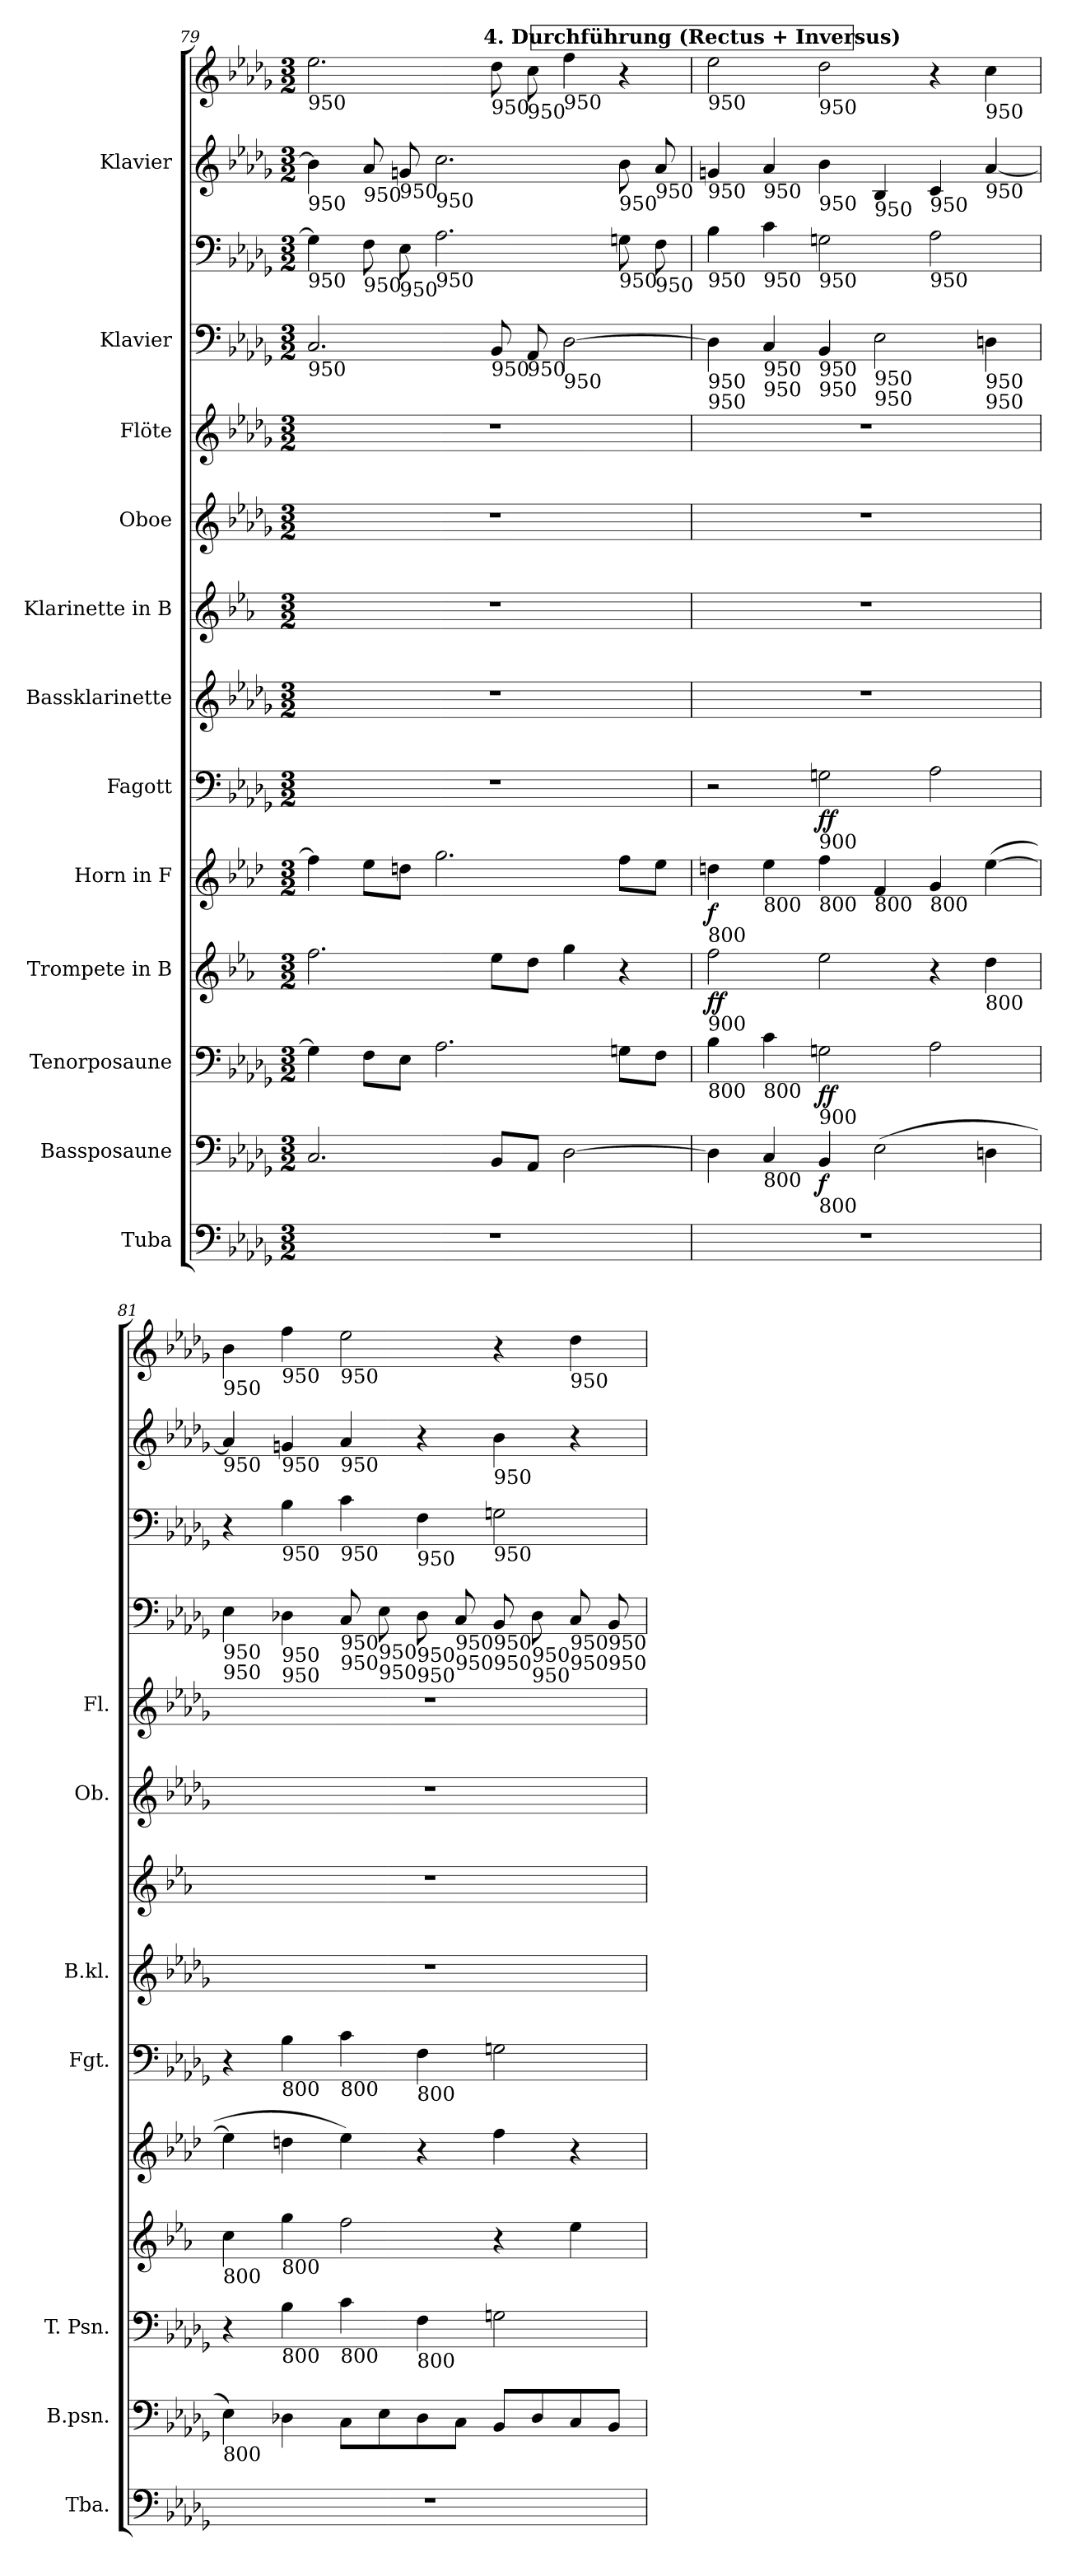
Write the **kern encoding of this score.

**kern	**kern	**dynam	**kern	**dynam	**kern	**dynam	**kern	**dynam	**kern	**dynam	**kern	**kern	**kern	**kern	**kern	**kern	**kern	**kern
*part12	*part11	*part11	*part10	*part10	*part9	*part9	*part8	*part8	*part7	*part7	*part6	*part5	*part4	*part3	*part2	*part2	*part1	*part1
*staff14	*staff13	*staff13	*staff12	*staff12	*staff11	*staff11	*staff10	*staff10	*staff9	*staff9	*staff8	*staff7	*staff6	*staff5	*staff4	*staff3	*staff2	*staff1
*I"Tuba	*I"Bassposaune	*	*I"Tenorposaune	*	*I"Trompete in B	*	*I"Horn in F	*	*I"Fagott	*	*I"Bassklarinette	*I"Klarinette in B	*I"Oboe	*I"Flöte	*I"Klavier	*	*I"Klavier	*
*I'Tba.	*I'B.psn.	*	*I'T. Psn.	*	*	*	*	*	*I'Fgt.	*	*I'B.kl.	*	*I'Ob.	*I'Fl.	*	*	*	*
*clefF4	*clefF4	*	*clefF4	*	*clefG2	*	*clefG2	*	*clefF4	*	*clefG2	*clefG2	*clefG2	*clefG2	*clefF4	*clefF4	*clefG2	*clefG2
*	*	*	*	*	*ITrd1c2	*	*ITrd4c7	*	*	*	*ITrd8c14	*ITrd1c2	*	*	*	*	*	*
*k[b-e-a-d-g-]	*k[b-e-a-d-g-]	*	*k[b-e-a-d-g-]	*	*k[b-e-a-d-g-]	*	*k[b-e-a-d-g-]	*	*k[b-e-a-d-g-]	*	*k[b-e-a-d-g-]	*k[b-e-a-d-g-]	*k[b-e-a-d-g-]	*k[b-e-a-d-g-]	*k[b-e-a-d-g-]	*k[b-e-a-d-g-]	*k[b-e-a-d-g-]	*k[b-e-a-d-g-]
*M3/2	*M3/2	*	*M3/2	*	*M3/2	*	*M3/2	*	*M3/2	*	*M3/2	*M3/2	*M3/2	*M3/2	*M3/2	*M3/2	*M3/2	*M3/2
=79	=79	=79	=79	=79	=79	=79	=79	=79	=79	=79	=79	=79	=79	=79	=79	=79	=79	=79
!	!	!	!	!	!	!	!	!	!	!	!	!	!	!	!	!	!	!LO:TX:b:t=950
!	!	!	!	!	!	!	!	!	!	!	!	!	!	!	!	!	!LO:TX:b:t=950	!
!	!	!	!	!	!	!	!	!	!	!	!	!	!	!	!	!LO:TX:b:t=950	!	!
!	!	!	!	!	!	!	!	!	!	!	!	!	!	!	!LO:TX:b:t=950	!	!	!
1.r	2.C/	.	4G\]	.	2.ee-\	.	4b-\]	.	1.r	.	1.r	1.r	1.r	1.r	2.C/	4G\]	4b-\]	2.ee-\
!	!	!	!	!	!	!	!	!	!	!	!	!	!	!	!	!	!LO:TX:b:t=950	!
!	!	!	!	!	!	!	!	!	!	!	!	!	!	!	!	!LO:TX:b:t=950	!	!
.	.	.	8F\L	.	.	.	8a-\L	.	.	.	.	.	.	.	.	8F\	8a-/	.
!	!	!	!	!	!	!	!	!	!	!	!	!	!	!	!	!	!LO:TX:b:t=950	!
!	!	!	!	!	!	!	!	!	!	!	!	!	!	!	!	!LO:TX:b:t=950	!	!
.	.	.	8E-\J	.	.	.	8gn\J	.	.	.	.	.	.	.	.	8E-\	8gn/	.
!	!	!	!	!	!	!	!	!	!	!	!	!	!	!	!	!	!LO:TX:b:t=950	!
!	!	!	!	!	!	!	!	!	!	!	!	!	!	!	!	!LO:TX:b:t=950	!	!
.	.	.	2.A-\	.	.	.	2.cc\	.	.	.	.	.	.	.	.	2.A-\	2.cc\	.
!	!	!	!	!	!	!	!	!	!	!	!	!	!	!	!	!	!	!LO:TX:b:t=950
!	!	!	!	!	!	!	!	!	!	!	!	!	!	!	!LO:TX:b:t=950	!	!	!
.	8BB-/L	.	.	.	8dd-\L	.	.	.	.	.	.	.	.	.	8BB-/	.	.	8dd-\
!	!	!	!	!	!	!	!	!	!	!	!	!	!	!	!	!	!	!LO:TX:b:t=950
!	!	!	!	!	!	!	!	!	!	!	!	!	!	!	!LO:TX:b:t=950	!	!	!
.	8AA-/J	.	.	.	8cc\J	.	.	.	.	.	.	.	.	.	8AA-/	.	.	8cc\
!	!	!	!	!	!	!	!	!	!	!	!	!	!	!	!	!	!	!LO:TX:b:t=950
!	!	!	!	!	!	!	!	!	!	!	!	!	!	!	!LO:TX:b:t=950	!	!	!
.	[2D-\	.	.	.	4ff\	.	.	.	.	.	.	.	.	.	[2D-\	.	.	4ff\
!	!	!	!	!	!	!	!	!	!	!	!	!	!	!	!	!	!LO:TX:b:t=950	!
!	!	!	!	!	!	!	!	!	!	!	!	!	!	!	!	!LO:TX:b:t=950	!	!
.	.	.	8Gn\L	.	4r	.	8b-\L	.	.	.	.	.	.	.	.	8Gn\	8b-\	4r
!	!	!	!	!	!	!	!	!	!	!	!	!	!	!	!	!	!LO:TX:b:t=950	!
!	!	!	!	!	!	!	!	!	!	!	!	!	!	!	!	!LO:TX:b:t=950	!	!
.	.	.	8F\J	.	.	.	8a-\J	.	.	.	.	.	.	.	.	8F\	8a-/	.
!!LO:REH:place=s1:a:B:fs=14:t=4. Durchführung (Rectus + Inversus)
=80	=80	=80	=80	=80	=80	=80	=80	=80	=80	=80	=80	=80	=80	=80	=80	=80	=80	=80
!	!	!	!	!	!	!	!	!	!	!	!	!	!	!	!	!	!	!LO:TX:b:t=950
!	!	!	!	!	!	!	!	!	!	!	!	!	!	!	!	!	!LO:TX:b:t=950	!
!	!	!	!	!	!	!	!	!	!	!	!	!	!	!	!	!LO:TX:b:t=950	!	!
!	!	!	!	!	!	!	!	!	!	!	!	!	!	!	!LO:TX:b:t=950	!	!	!
!	!	!	!	!	!	!	!	!	!	!	!	!	!	!	!LO:TX:b:t=950	!	!	!
!	!	!	!	!	!	!	!LO:TX:b:t=800	!	!	!	!	!	!	!	!	!	!	!
!	!	!	!	!	!LO:TX:b:t=900	!	!	!	!	!	!	!	!	!	!	!	!	!
!	!	!	!LO:TX:b:t=800	!	!	!	!	!	!	!	!	!	!	!	!	!	!	!
!	!	!	!	!	!	!LO:DY:b	!	!LO:DY:b	!	!	!	!	!	!	!	!	!	!
1.r	4D-\]	.	4B-\	.	2ee-\	ff	4gn\	f	2r	.	1.r	1.r	1.r	1.r	4D-\]	4B-\	4gn/	2ee-\
!	!	!	!	!	!	!	!	!	!	!	!	!	!	!	!	!	!LO:TX:b:t=950	!
!	!	!	!	!	!	!	!	!	!	!	!	!	!	!	!	!LO:TX:b:t=950	!	!
!	!	!	!	!	!	!	!	!	!	!	!	!	!	!	!LO:TX:b:t=950	!	!	!
!	!	!	!	!	!	!	!	!	!	!	!	!	!	!	!LO:TX:b:t=950	!	!	!
!	!	!	!	!	!	!	!LO:TX:b:t=800	!	!	!	!	!	!	!	!	!	!	!
!	!	!	!LO:TX:b:t=800	!	!	!	!	!	!	!	!	!	!	!	!	!	!	!
!	!LO:TX:b:t=800	!	!	!	!	!	!	!	!	!	!	!	!	!	!	!	!	!
.	4C/	.	4c\	.	.	.	4a-\	.	.	.	.	.	.	.	4C/	4c\	4a-/	.
!	!	!	!	!	!	!	!	!	!	!	!	!	!	!	!	!	!	!LO:TX:b:t=950
!	!	!	!	!	!	!	!	!	!	!	!	!	!	!	!	!	!LO:TX:b:t=950	!
!	!	!	!	!	!	!	!	!	!	!	!	!	!	!	!	!LO:TX:b:t=950	!	!
!	!	!	!	!	!	!	!	!	!	!	!	!	!	!	!LO:TX:b:t=950	!	!	!
!	!	!	!	!	!	!	!	!	!	!	!	!	!	!	!LO:TX:b:t=950	!	!	!
!	!	!	!	!	!	!	!	!	!LO:TX:b:t=900	!	!	!	!	!	!	!	!	!
!	!	!	!	!	!	!	!LO:TX:b:t=800	!	!	!	!	!	!	!	!	!	!	!
!	!	!	!LO:TX:b:t=900	!	!	!	!	!	!	!	!	!	!	!	!	!	!	!
!	!LO:TX:b:t=800	!	!	!	!	!	!	!	!	!	!	!	!	!	!	!	!	!
!	!	!LO:DY:b	!	!LO:DY:b	!	!	!	!	!	!LO:DY:b	!	!	!	!	!	!	!	!
.	4BB-/	f	2Gn\	ff	2dd-\	.	4b-\	.	2Gn\	ff	.	.	.	.	4BB-/	2Gn\	4b-\	2dd-\
!	!	!	!	!	!	!	!	!	!	!	!	!	!	!	!	!	!LO:TX:b:t=950	!
!	!	!	!	!	!	!	!	!	!	!	!	!	!	!	!LO:TX:b:t=950	!	!	!
!	!	!	!	!	!	!	!	!	!	!	!	!	!	!	!LO:TX:b:t=950	!	!	!
!	!	!	!	!	!	!	!LO:TX:b:t=800	!	!	!	!	!	!	!	!	!	!	!
.	(>2E-\	.	.	.	.	.	4B-/	.	.	.	.	.	.	.	2E-\	.	4B-/	.
!	!	!	!	!	!	!	!	!	!	!	!	!	!	!	!	!	!LO:TX:b:t=950	!
!	!	!	!	!	!	!	!	!	!	!	!	!	!	!	!	!LO:TX:b:t=950	!	!
!	!	!	!	!	!	!	!LO:TX:b:t=800	!	!	!	!	!	!	!	!	!	!	!
.	.	.	2A-\	.	4r	.	4c/	.	2A-\	.	.	.	.	.	.	2A-\	4c/	4r
!	!	!	!	!	!	!	!	!	!	!	!	!	!	!	!	!	!	!LO:TX:b:t=950
!	!	!	!	!	!	!	!	!	!	!	!	!	!	!	!	!	!LO:TX:b:t=950	!
!	!	!	!	!	!	!	!	!	!	!	!	!	!	!	!LO:TX:b:t=950	!	!	!
!	!	!	!	!	!	!	!	!	!	!	!	!	!	!	!LO:TX:b:t=950	!	!	!
!	!	!	!	!	!LO:TX:b:t=800	!	!	!	!	!	!	!	!	!	!	!	!	!
.	4Dn\	.	.	.	4cc\	.	(>[4a-\	.	.	.	.	.	.	.	4Dn\	.	[4a-/	4cc\
=81	=81	=81	=81	=81	=81	=81	=81	=81	=81	=81	=81	=81	=81	=81	=81	=81	=81	=81
!	!	!	!	!	!	!	!	!	!	!	!	!	!	!	!	!	!	!LO:TX:b:t=950
!	!	!	!	!	!	!	!	!	!	!	!	!	!	!	!	!	!LO:TX:b:t=950	!
!	!	!	!	!	!	!	!	!	!	!	!	!	!	!	!LO:TX:b:t=950	!	!	!
!	!	!	!	!	!	!	!	!	!	!	!	!	!	!	!LO:TX:b:t=950	!	!	!
!	!	!	!	!	!LO:TX:b:t=800	!	!	!	!	!	!	!	!	!	!	!	!	!
!	!LO:TX:b:t=800	!	!	!	!	!	!	!	!	!	!	!	!	!	!	!	!	!
1.r	4E-\)	.	4r	.	4b-\	.	4a-\]	.	4r	.	1.r	1.r	1.r	1.r	4E-\	4r	4a-/]	4b-\
!	!	!	!	!	!	!	!	!	!	!	!	!	!	!	!	!	!	!LO:TX:b:t=950
!	!	!	!	!	!	!	!	!	!	!	!	!	!	!	!	!	!LO:TX:b:t=950	!
!	!	!	!	!	!	!	!	!	!	!	!	!	!	!	!	!LO:TX:b:t=950	!	!
!	!	!	!	!	!	!	!	!	!	!	!	!	!	!	!LO:TX:b:t=950	!	!	!
!	!	!	!	!	!	!	!	!	!	!	!	!	!	!	!LO:TX:b:t=950	!	!	!
!	!	!	!	!	!	!	!	!	!LO:TX:b:t=800	!	!	!	!	!	!	!	!	!
!	!	!	!	!	!LO:TX:b:t=800	!	!	!	!	!	!	!	!	!	!	!	!	!
!	!	!	!LO:TX:b:t=800	!	!	!	!	!	!	!	!	!	!	!	!	!	!	!
.	4D-X\	.	4B-\	.	4ff\	.	4gn\	.	4B-\	.	.	.	.	.	4D-X\	4B-\	4gn/	4ff\
!	!	!	!	!	!	!	!	!	!	!	!	!	!	!	!	!	!	!LO:TX:b:t=950
!	!	!	!	!	!	!	!	!	!	!	!	!	!	!	!	!	!LO:TX:b:t=950	!
!	!	!	!	!	!	!	!	!	!	!	!	!	!	!	!	!LO:TX:b:t=950	!	!
!	!	!	!	!	!	!	!	!	!	!	!	!	!	!	!LO:TX:b:t=950	!	!	!
!	!	!	!	!	!	!	!	!	!	!	!	!	!	!	!LO:TX:b:t=950	!	!	!
!	!	!	!	!	!	!	!	!	!LO:TX:b:t=800	!	!	!	!	!	!	!	!	!
!	!	!	!LO:TX:b:t=800	!	!	!	!	!	!	!	!	!	!	!	!	!	!	!
.	8C\L	.	4c\	.	2ee-\	.	4a-\)	.	4c\	.	.	.	.	.	8C/	4c\	4a-/	2ee-\
!	!	!	!	!	!	!	!	!	!	!	!	!	!	!	!LO:TX:b:t=950	!	!	!
!	!	!	!	!	!	!	!	!	!	!	!	!	!	!	!LO:TX:b:t=950	!	!	!
.	8E-\	.	.	.	.	.	.	.	.	.	.	.	.	.	8E-\	.	.	.
!	!	!	!	!	!	!	!	!	!	!	!	!	!	!	!	!LO:TX:b:t=950	!	!
!	!	!	!	!	!	!	!	!	!	!	!	!	!	!	!LO:TX:b:t=950	!	!	!
!	!	!	!	!	!	!	!	!	!	!	!	!	!	!	!LO:TX:b:t=950	!	!	!
!	!	!	!	!	!	!	!	!	!LO:TX:b:t=800	!	!	!	!	!	!	!	!	!
!	!	!	!LO:TX:b:t=800	!	!	!	!	!	!	!	!	!	!	!	!	!	!	!
.	8D-\	.	4F\	.	.	.	4r	.	4F\	.	.	.	.	.	8D-\	4F\	4r	.
!	!	!	!	!	!	!	!	!	!	!	!	!	!	!	!LO:TX:b:t=950	!	!	!
!	!	!	!	!	!	!	!	!	!	!	!	!	!	!	!LO:TX:b:t=950	!	!	!
.	8C\J	.	.	.	.	.	.	.	.	.	.	.	.	.	8C/	.	.	.
!	!	!	!	!	!	!	!	!	!	!	!	!	!	!	!	!	!LO:TX:b:t=950	!
!	!	!	!	!	!	!	!	!	!	!	!	!	!	!	!	!LO:TX:b:t=950	!	!
!	!	!	!	!	!	!	!	!	!	!	!	!	!	!	!LO:TX:b:t=950	!	!	!
!	!	!	!	!	!	!	!	!	!	!	!	!	!	!	!LO:TX:b:t=950	!	!	!
.	8BB-/L	.	2Gn\	.	4r	.	4b-\	.	2Gn\	.	.	.	.	.	8BB-/	2Gn\	4b-\	4r
!	!	!	!	!	!	!	!	!	!	!	!	!	!	!	!LO:TX:b:t=950	!	!	!
!	!	!	!	!	!	!	!	!	!	!	!	!	!	!	!LO:TX:b:t=950	!	!	!
.	8D-/	.	.	.	.	.	.	.	.	.	.	.	.	.	8D-\	.	.	.
!	!	!	!	!	!	!	!	!	!	!	!	!	!	!	!	!	!	!LO:TX:b:t=950
!	!	!	!	!	!	!	!	!	!	!	!	!	!	!	!LO:TX:b:t=950	!	!	!
!	!	!	!	!	!	!	!	!	!	!	!	!	!	!	!LO:TX:b:t=950	!	!	!
.	8C/	.	.	.	4dd-\	.	4r	.	.	.	.	.	.	.	8C/	.	4r	4dd-\
!	!	!	!	!	!	!	!	!	!	!	!	!	!	!	!LO:TX:b:t=950	!	!	!
!	!	!	!	!	!	!	!	!	!	!	!	!	!	!	!LO:TX:b:t=950	!	!	!
.	8BB-/J	.	.	.	.	.	.	.	.	.	.	.	.	.	8BB-/	.	.	.
=	=	=	=	=	=	=	=	=	=	=	=	=	=	=	=	=	=	=
*-	*-	*-	*-	*-	*-	*-	*-	*-	*-	*-	*-	*-	*-	*-	*-	*-	*-	*-
